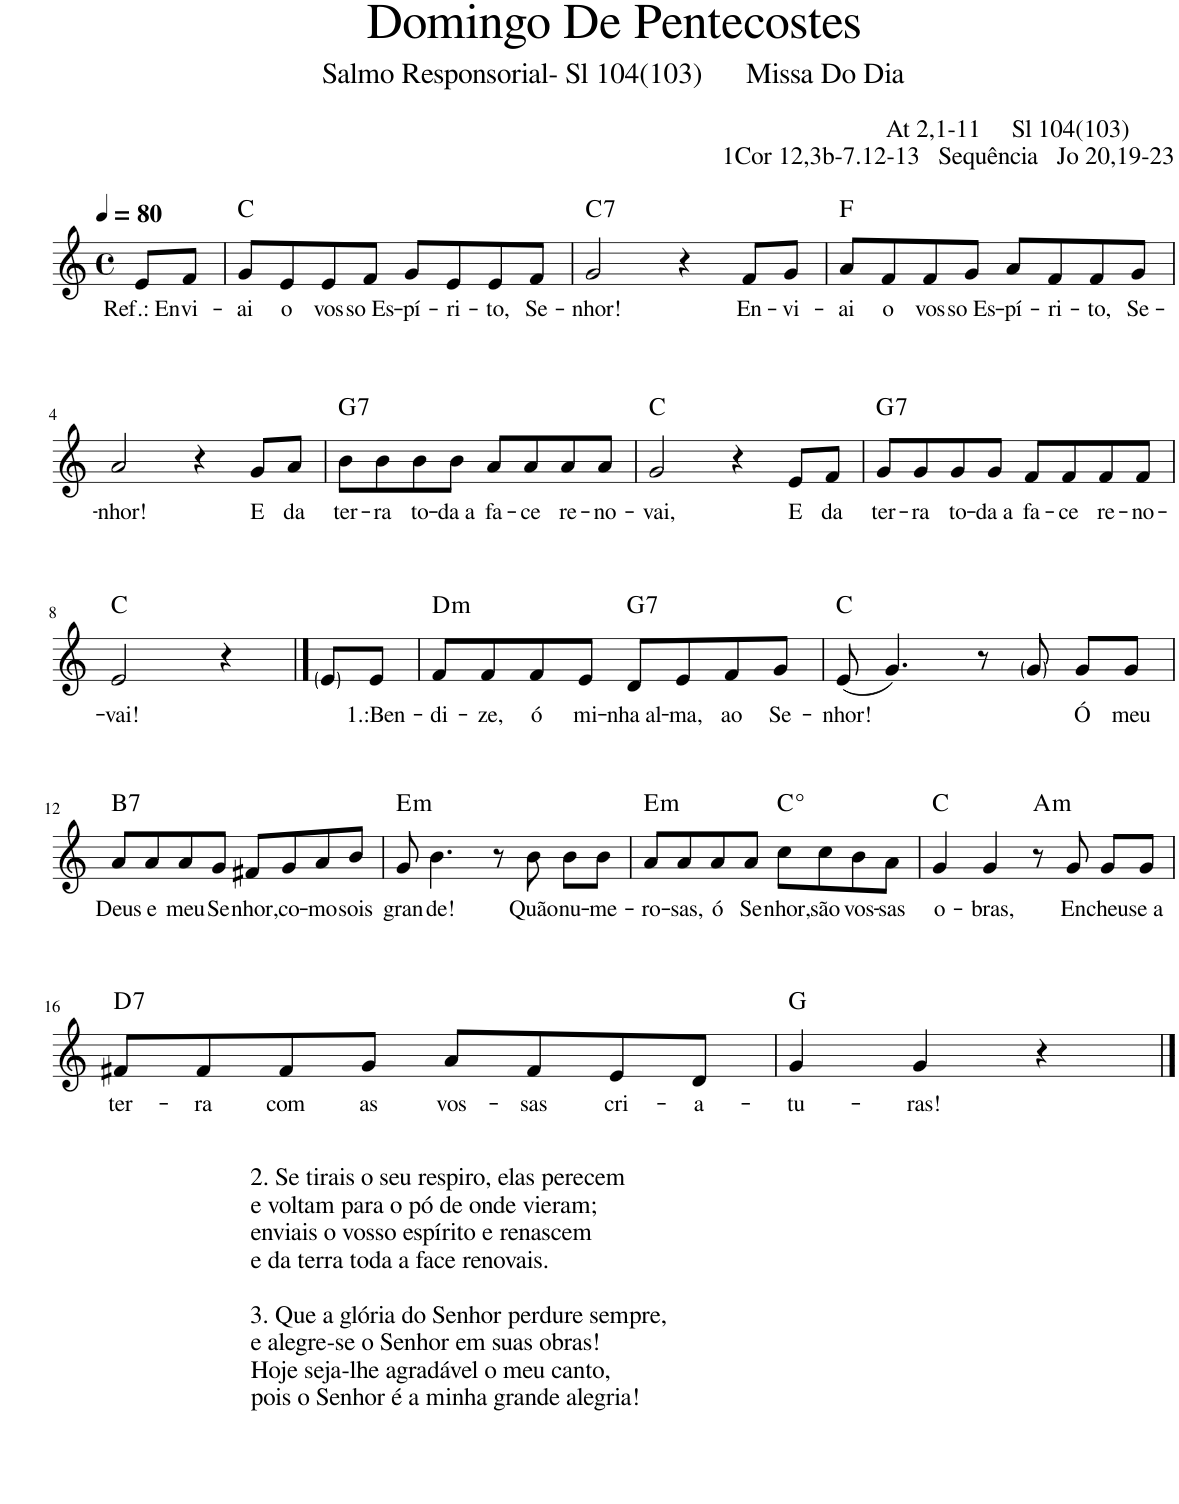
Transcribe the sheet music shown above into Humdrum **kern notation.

**kern	**text	**harte
*part1	*part1	*part1
*staff1	*staff1	*
*I"Voz	*	*
*I'Vo.	*	*
*clefG2	*	*
*k[]	*	*
*M4/4	*	*
*met(c)	*	*
*MM80	*	*
=	=	=
!	!LO:LY:b	!
8e/L	Ref.: En-	.
!	!LO:LY:b	!
8f/J	-vi-	.
=1	=1	=1
!	!LO:LY:b	!
8g/L	-ai	C:maj
!	!LO:LY:b	!
8e/	o	.
!	!LO:LY:b	!
8e/	vos-	.
!	!LO:LY:b	!
8f/J	-so Es-	.
!	!LO:LY:b	!
8g/L	-pí-	.
!	!LO:LY:b	!
8e/	-ri-	.
!	!LO:LY:b	!
8e/	-to,	.
!	!LO:LY:b	!
8f/J	Se-	.
=2	=2	=2
!	!LO:LY:b	!LO:H:kt=7
2g/	-nhor!	C:7
4r	.	.
!	!LO:LY:b	!
8f/L	En-	.
!	!LO:LY:b	!
8g/J	-vi-	.
=3	=3	=3
!	!LO:LY:b	!
8a/L	-ai	F:maj
!	!LO:LY:b	!
8f/	o	.
!	!LO:LY:b	!
8f/	vos-	.
!	!LO:LY:b	!
8g/J	-so Es-	.
!	!LO:LY:b	!
8a/L	-pí-	.
!	!LO:LY:b	!
8f/	-ri-	.
!	!LO:LY:b	!
8f/	-to,	.
!	!LO:LY:b	!
8g/J	Se-	.
!!LO:LB:g=z
=4	=4	=4
!	!LO:LY:b	!
2a/	-nhor!	.
4r	.	.
!	!LO:LY:b	!
8g/L	E	.
!	!LO:LY:b	!
8a/J	da	.
=5	=5	=5
!	!LO:LY:b	!LO:H:kt=7
8b\L	ter-	G:7
!	!LO:LY:b	!
8b\	-ra	.
!	!LO:LY:b	!
8b\	to-	.
!	!LO:LY:b	!
8b\J	-da a	.
!	!LO:LY:b	!
8a/L	fa-	.
!	!LO:LY:b	!
8a/	-ce	.
!	!LO:LY:b	!
8a/	re-	.
!	!LO:LY:b	!
8a/J	-no-	.
=6	=6	=6
!	!LO:LY:b	!
2g/	-vai,	C:maj
4r	.	.
!	!LO:LY:b	!
8e/L	E	.
!	!LO:LY:b	!
8f/J	da	.
=7	=7	=7
!	!LO:LY:b	!LO:H:kt=7
8g/L	ter-	G:7
!	!LO:LY:b	!
8g/	-ra	.
!	!LO:LY:b	!
8g/	to-	.
!	!LO:LY:b	!
8g/J	-da a	.
!	!LO:LY:b	!
8f/L	fa-	.
!	!LO:LY:b	!
8f/	-ce	.
!	!LO:LY:b	!
8f/	re-	.
!	!LO:LY:b	!
8f/J	-no-	.
!!LO:LB:g=z
=8	=8	=8
!	!LO:LY:b	!
2e/	-vai!	C:maj
4r	.	.
==9	==9	==9
8e/L	.	.
!	!LO:LY:b	!
8e/J	1.:Ben-	.
=10	=10	=10
!	!LO:LY:b	!LO:H:kt=m
8f/L	-di-	D:min
!	!LO:LY:b	!
8f/	-ze,	.
!	!LO:LY:b	!
8f/	ó	.
!	!LO:LY:b	!
8e/J	mi-	.
!	!LO:LY:b	!LO:H:kt=7
8d/L	-nha al-	G:7
!	!LO:LY:b	!
8e/	-ma,	.
!	!LO:LY:b	!
8f/	ao	.
!	!LO:LY:b	!
8g/J	Se-	.
=11	=11	=11
!	!LO:LY:b	!
(8e/	-nhor!	C:maj
4.g/)	.	.
8r	.	.
8g/	.	.
!	!LO:LY:b	!
8g/L	Ó	.
!	!LO:LY:b	!
8g/J	meu	.
!!LO:LB:g=z
=12	=12	=12
!	!LO:LY:b	!LO:H:kt=7
8a/L	Deus	B:7
!	!LO:LY:b	!
8a/	e	.
!	!LO:LY:b	!
8a/	meu	.
!	!LO:LY:b	!
8g/J	Se-	.
!	!LO:LY:b	!
8f#X/L	-nhor,	.
!	!LO:LY:b	!
8g/	co-	.
!	!LO:LY:b	!
8a/	-mo	.
!	!LO:LY:b	!
8b/J	sois	.
=13	=13	=13
!	!LO:LY:b	!LO:H:kt=m
8g/	gran-	E:min
!	!LO:LY:b	!
4.b\	-de!	.
8r	.	.
!	!LO:LY:b	!
8b\	Quão	.
!	!LO:LY:b	!
8b\L	nu-	.
!	!LO:LY:b	!
8b\J	-me-	.
=14	=14	=14
!	!LO:LY:b	!LO:H:kt=m
8a/L	-ro-	E:min
!	!LO:LY:b	!
8a/	-sas,	.
!	!LO:LY:b	!
8a/	ó	.
!	!LO:LY:b	!
8a/J	Se-	.
!	!LO:LY:b	!LO:H:kt=°
8cc\L	-nhor,	.
!	!LO:LY:b	!
8cc\	são	.
!	!LO:LY:b	!
8b\	vos-	.
!	!LO:LY:b	!
8a\J	-sas	.
=15	=15	=15
!	!LO:LY:b	!
4g/	o-	C:maj
!	!LO:LY:b	!
4g/	-bras,	.
!	!	!LO:H:kt=m
8r	.	A:min
!	!LO:LY:b	!
8g/	En-	.
!	!LO:LY:b	!
8g/L	-cheu-	.
!	!LO:LY:b	!
8g/J	-se a	.
!!LO:LB:g=z
=16	=16	=16
!LO:TX:b:t=2. Se tirais o seu respiro, elas perecem	!	!
!LO:TX:b:t=e voltam para o pó de onde vieram;	!	!
!LO:TX:b:t=enviais o vosso espírito e renascem	!	!
!LO:TX:b:t=e da terra toda a face renovais.	!	!
!LO:TX:b:t=3. Que a glória do Senhor perdure sempre,	!	!
!LO:TX:b:t=e alegre-se o Senhor em suas obras!	!	!
!LO:TX:b:t=Hoje seja-lhe agradável o meu canto,	!	!
!LO:TX:b:t=pois o Senhor é a minha grande alegria!	!	!
!	!LO:LY:b	!LO:H:kt=7
8f#X/L	ter-	D:7
!	!LO:LY:b	!
8f#/	-ra	.
!	!LO:LY:b	!
8f#/	com	.
!	!LO:LY:b	!
8g/J	as	.
!	!LO:LY:b	!
8a/L	vos-	.
!	!LO:LY:b	!
8f#/	-sas	.
!	!LO:LY:b	!
8e/	cri-	.
!	!LO:LY:b	!
8d/J	-a-	.
=17	=17	=17
!	!LO:LY:b	!
4g/	-tu-	G:maj
!	!LO:LY:b	!
4g/	-ras!	.
4r	.	.
==	==	==
*-	*-	*-
